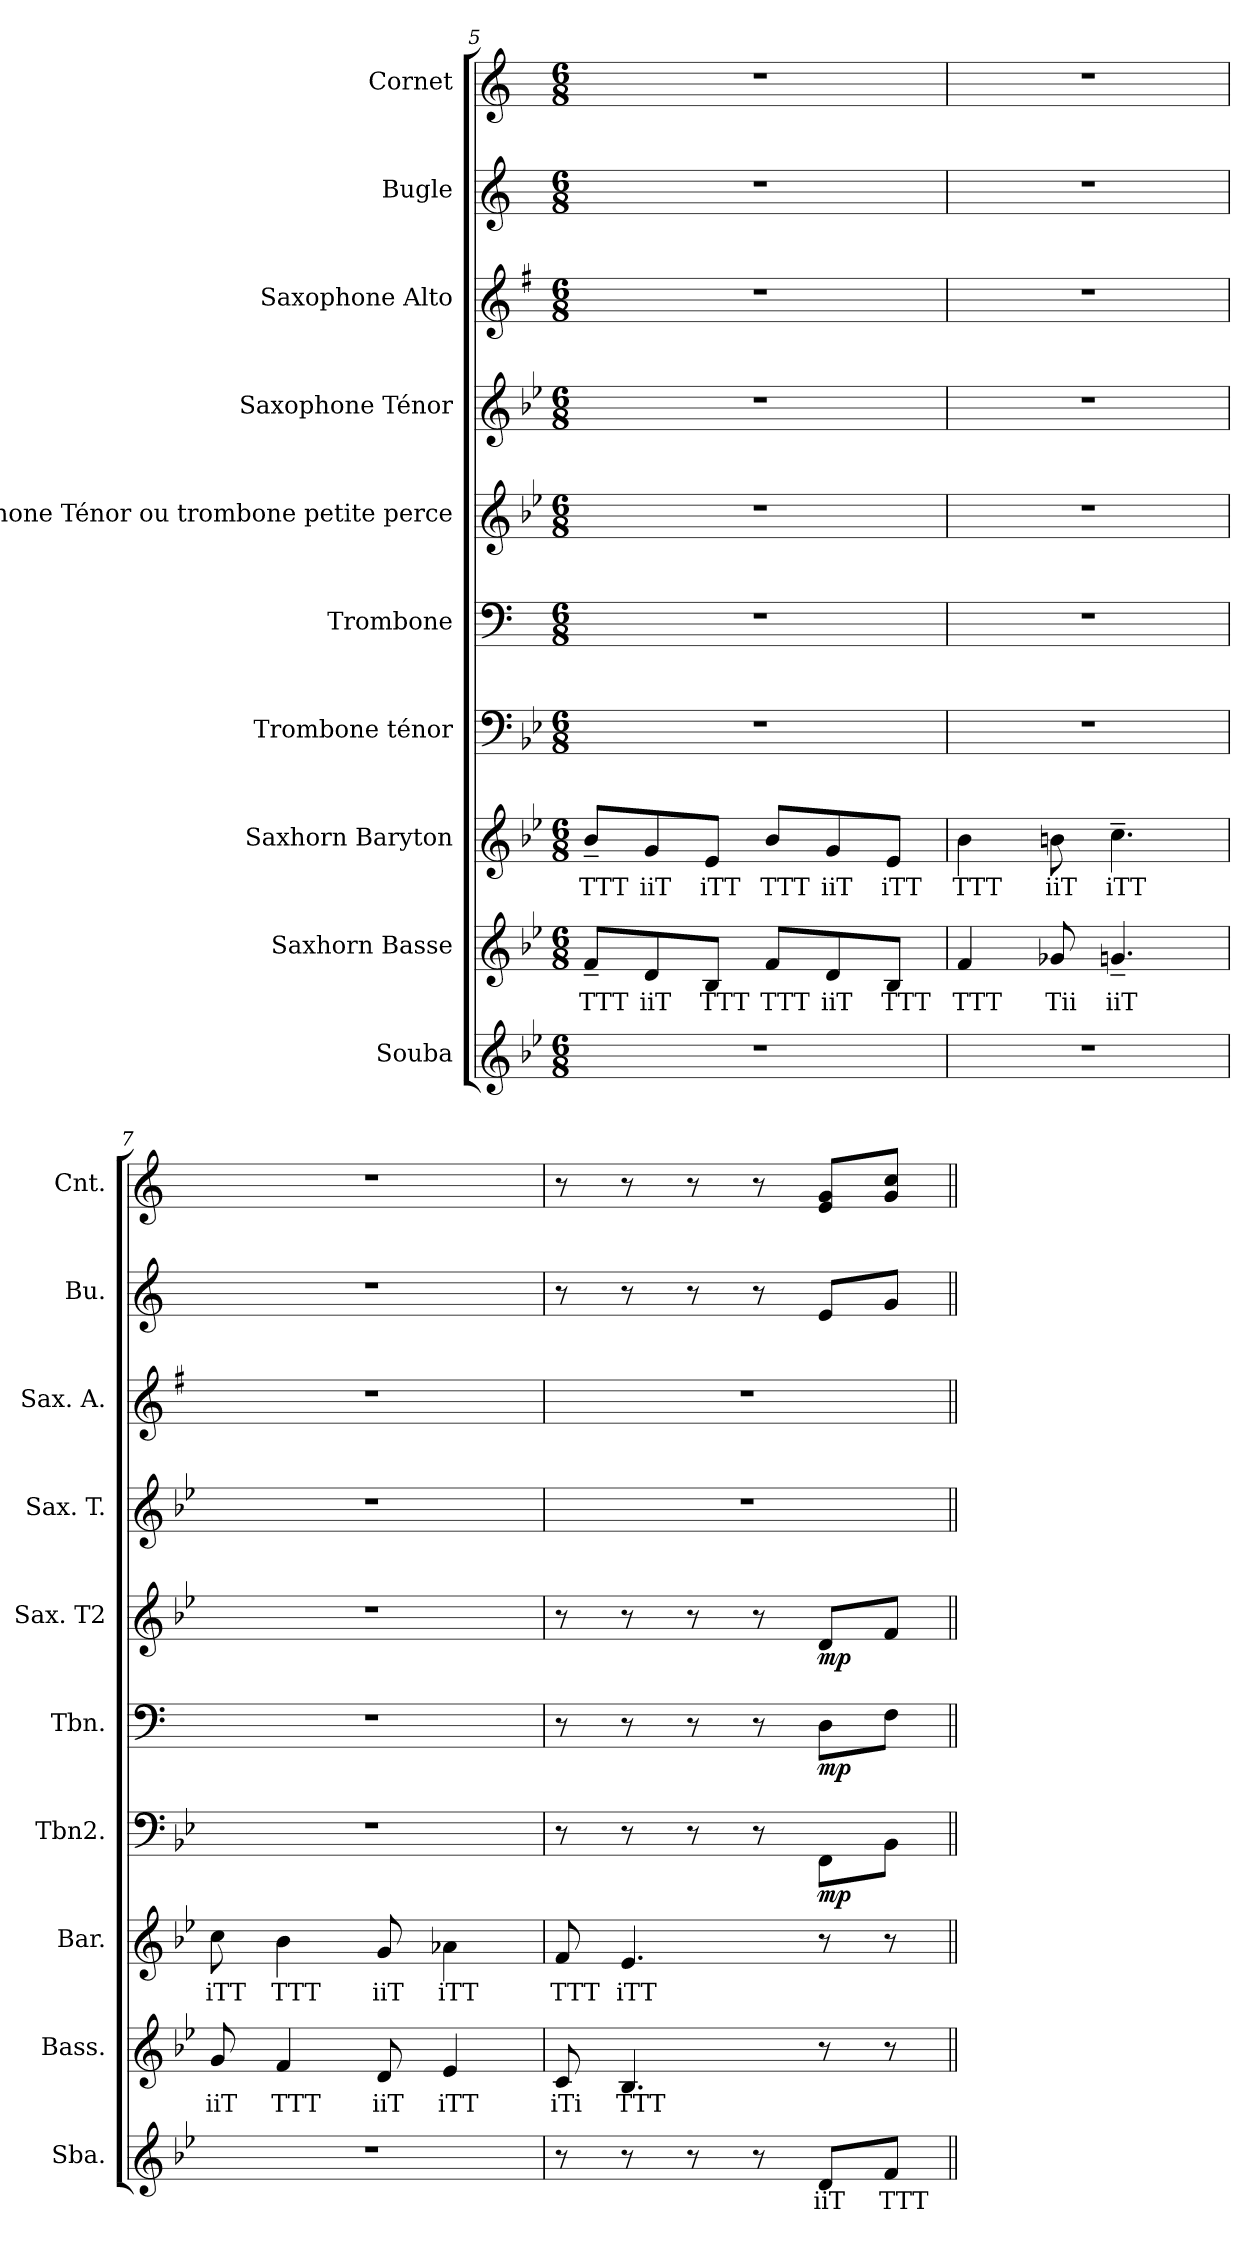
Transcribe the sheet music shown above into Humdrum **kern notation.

**kern	**text	**kern	**text	**kern	**text	**kern	**dynam	**kern	**dynam	**kern	**dynam	**kern	**kern	**kern	**kern
*part10	*part10	*part9	*part9	*part8	*part8	*part7	*part7	*part6	*part6	*part5	*part5	*part4	*part3	*part2	*part1
*staff10	*staff10	*staff9	*staff9	*staff8	*staff8	*staff7	*staff7	*staff6	*staff6	*staff5	*staff5	*staff4	*staff3	*staff2	*staff1
*I"Souba	*	*I"Saxhorn Basse	*	*I"Saxhorn Baryton	*	*I"Trombone ténor	*	*I"Trombone	*	*I"Saxophone Ténor ou trombone petite perce	*	*I"Saxophone Ténor	*I"Saxophone Alto	*I"Bugle	*I"Cornet
*I'Sba.	*	*I'Bass.	*	*I'Bar.	*	*I'Tbn2.	*	*I'Tbn.	*	*I'Sax. T2	*	*I'Sax. T.	*I'Sax. A.	*I'Bu.	*I'Cnt.
*clefG2	*	*clefG2	*	*clefG2	*	*clefF4	*	*clefF4	*	*clefG2	*	*clefG2	*clefG2	*clefG2	*clefG2
*ITrd15c26	*	*ITrd8c14	*	*ITrd8c14	*	*	*	*	*	*ITrd8c14	*	*ITrd8c14	*ITrd5c9	*ITrd1c2	*ITrd1c2
*k[b-e-]	*	*k[b-e-]	*	*k[b-e-]	*	*k[b-e-]	*	*k[]	*	*k[b-e-]	*	*k[b-e-]	*k[b-e-]	*k[b-e-]	*k[b-e-]
*M6/8	*	*M6/8	*	*M6/8	*	*M6/8	*	*M6/8	*	*M6/8	*	*M6/8	*M6/8	*M6/8	*M6/8
=5	=5	=5	=5	=5	=5	=5	=5	=5	=5	=5	=5	=5	=5	=5	=5
!	!	!	!LO:LY:b	!	!LO:LY:b	!	!	!	!	!	!	!	!	!	!
2.r	.	8F~/L	TTT	8B-~/L	TTT	2.r	.	2.r	.	2.r	.	2.r	2.r	2.r	2.r
!	!	!	!LO:LY:b	!	!LO:LY:b	!	!	!	!	!	!	!	!	!	!
.	.	8D/	iiT	8G/	iiT	.	.	.	.	.	.	.	.	.	.
!	!	!	!LO:LY:b	!	!LO:LY:b	!	!	!	!	!	!	!	!	!	!
.	.	8BB-/J	TTT	8E-/J	iTT	.	.	.	.	.	.	.	.	.	.
!	!	!	!LO:LY:b	!	!LO:LY:b	!	!	!	!	!	!	!	!	!	!
.	.	8F/L	TTT	8B-/L	TTT	.	.	.	.	.	.	.	.	.	.
!	!	!	!LO:LY:b	!	!LO:LY:b	!	!	!	!	!	!	!	!	!	!
.	.	8D/	iiT	8G/	iiT	.	.	.	.	.	.	.	.	.	.
!	!	!	!LO:LY:b	!	!LO:LY:b	!	!	!	!	!	!	!	!	!	!
.	.	8BB-/J	TTT	8E-/J	iTT	.	.	.	.	.	.	.	.	.	.
!!LO:PB:g=z
=6	=6	=6	=6	=6	=6	=6	=6	=6	=6	=6	=6	=6	=6	=6	=6
!	!	!	!LO:LY:b	!	!LO:LY:b	!	!	!	!	!	!	!	!	!	!
2.r	.	4F/	TTT	4B-\	TTT	2.r	.	2.r	.	2.r	.	2.r	2.r	2.r	2.r
!	!	!	!LO:LY:b	!	!LO:LY:b	!	!	!	!	!	!	!	!	!	!
.	.	8G-X/	Tii	8Bn\	iiT	.	.	.	.	.	.	.	.	.	.
!	!	!	!LO:LY:b	!	!LO:LY:b	!	!	!	!	!	!	!	!	!	!
.	.	4.Gn~/	iiT	4.c~\	iTT	.	.	.	.	.	.	.	.	.	.
!!LO:PB:g=z
=7	=7	=7	=7	=7	=7	=7	=7	=7	=7	=7	=7	=7	=7	=7	=7
!	!	!	!LO:LY:b	!	!LO:LY:b	!	!	!	!	!	!	!	!	!	!
2.r	.	8G/	iiT	8c\	iTT	2.r	.	2.r	.	2.r	.	2.r	2.r	2.r	2.r
!	!	!	!LO:LY:b	!	!LO:LY:b	!	!	!	!	!	!	!	!	!	!
.	.	4F/	TTT	4B-\	TTT	.	.	.	.	.	.	.	.	.	.
!	!	!	!LO:LY:b	!	!LO:LY:b	!	!	!	!	!	!	!	!	!	!
.	.	8D/	iiT	8G/	iiT	.	.	.	.	.	.	.	.	.	.
!	!	!	!LO:LY:b	!	!LO:LY:b	!	!	!	!	!	!	!	!	!	!
.	.	4E-/	iTT	4A-X\	iTT	.	.	.	.	.	.	.	.	.	.
=8	=8	=8	=8	=8	=8	=8	=8	=8	=8	=8	=8	=8	=8	=8	=8
!	!	!	!LO:LY:b	!	!LO:LY:b	!	!	!	!	!	!	!	!	!	!
8r	.	8C/	iTi	8F/	TTT	8r	.	8r	.	8r	.	2.r	2.r	8r	8r
!	!	!	!LO:LY:b	!	!LO:LY:b	!	!	!	!	!	!	!	!	!	!
8r	.	4.BB-/	TTT	4.E-/	iTT	8r	.	8r	.	8r	.	.	.	8r	8r
8r	.	.	.	.	.	8r	.	8r	.	8r	.	.	.	8r	8r
8r	.	.	.	.	.	8r	.	8r	.	8r	.	.	.	8r	8r
!	!LO:LY:b	!	!	!	!	!	!LO:DY:b	!	!LO:DY:b	!	!LO:DY:b	!	!	!	!
8DD/L	iiT	8r	.	8r	.	8FF\L	mp	8D\L	mp	8D/L	mp	.	.	8d/L	8d/ 8f!/L
!	!LO:LY:b	!	!	!	!	!	!	!	!	!	!	!	!	!	!
8FF/J	TTT	8r	.	8r	.	8BB-\J	.	8F\J	.	8F/J	.	.	.	8f/J	8f/ 8b-!/J
=||	=||	=||	=||	=||	=||	=||	=||	=||	=||	=||	=||	=||	=||	=||	=||
*-	*-	*-	*-	*-	*-	*-	*-	*-	*-	*-	*-	*-	*-	*-	*-
